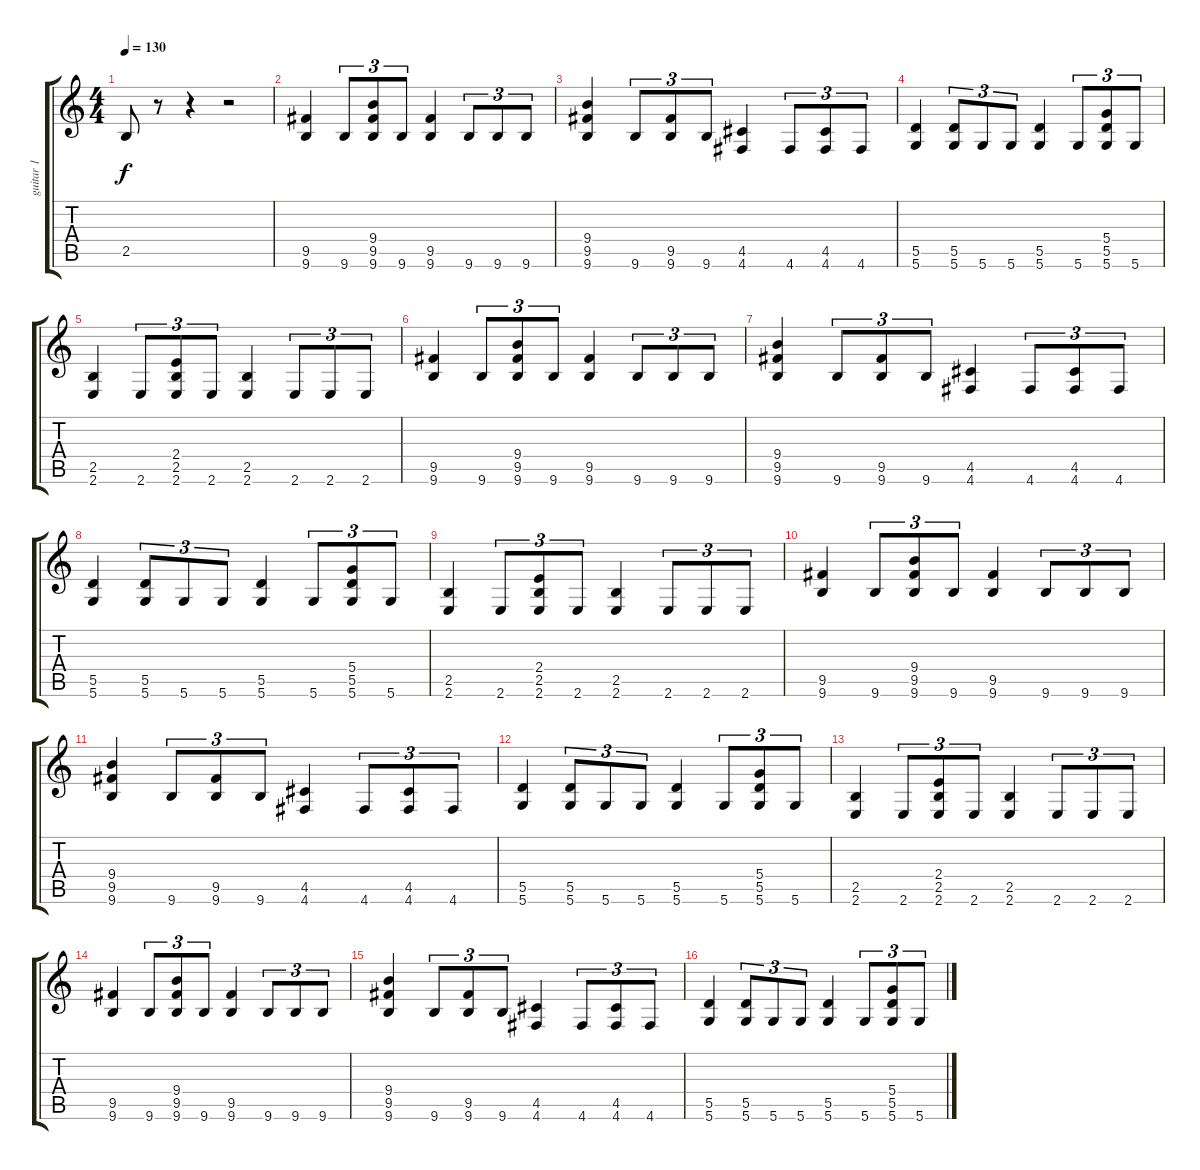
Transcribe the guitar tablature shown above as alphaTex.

\track ("guitar 1" "guitar 1") {instrument overdrivenguitar}
\staff {score tabs}
\tuning (E4 B3 G3 D3 A2 D2) {hide}
\ts (4 4)
\tempo 130
\clef g2
\ks c
2.5.8{dy f} r.8 r.4 r.2 |
(9.5 9.6).4 9.6.8{tu (3 2)} (9.4 9.5 9.6).8{tu (3 2)} 9.6.8{tu (3 2)} (9.5 9.6).4 9.6.8{tu (3 2)} 9.6.8{tu (3 2)} 9.6.8{tu (3 2)} |
(9.4 9.5 9.6).4 9.6.8{tu (3 2)} (9.5 9.6).8{tu (3 2)} 9.6.8{tu (3 2)} (4.5 4.6).4 4.6.8{tu (3 2)} (4.5 4.6).8{tu (3 2)} 4.6.8{tu (3 2)} |
(5.5 5.6).4 (5.5 5.6).8{tu (3 2)} 5.6.8{tu (3 2)} 5.6.8{tu (3 2)} (5.5 5.6).4 5.6.8{tu (3 2)} (5.4 5.5 5.6).8{tu (3 2)} 5.6.8{tu (3 2)} |
(2.5 2.6).4 2.6.8{tu (3 2)} (2.4 2.5 2.6).8{tu (3 2)} 2.6.8{tu (3 2)} (2.5 2.6).4 2.6.8{tu (3 2)} 2.6.8{tu (3 2)} 2.6.8{tu (3 2)} |
(9.5 9.6).4 9.6.8{tu (3 2)} (9.4 9.5 9.6).8{tu (3 2)} 9.6.8{tu (3 2)} (9.5 9.6).4 9.6.8{tu (3 2)} 9.6.8{tu (3 2)} 9.6.8{tu (3 2)} |
(9.4 9.5 9.6).4 9.6.8{tu (3 2)} (9.5 9.6).8{tu (3 2)} 9.6.8{tu (3 2)} (4.5 4.6).4 4.6.8{tu (3 2)} (4.5 4.6).8{tu (3 2)} 4.6.8{tu (3 2)} |
(5.5 5.6).4 (5.5 5.6).8{tu (3 2)} 5.6.8{tu (3 2)} 5.6.8{tu (3 2)} (5.5 5.6).4 5.6.8{tu (3 2)} (5.4 5.5 5.6).8{tu (3 2)} 5.6.8{tu (3 2)} |
(2.5 2.6).4 2.6.8{tu (3 2)} (2.4 2.5 2.6).8{tu (3 2)} 2.6.8{tu (3 2)} (2.5 2.6).4 2.6.8{tu (3 2)} 2.6.8{tu (3 2)} 2.6.8{tu (3 2)} |
(9.5 9.6).4 9.6.8{tu (3 2)} (9.4 9.5 9.6).8{tu (3 2)} 9.6.8{tu (3 2)} (9.5 9.6).4 9.6.8{tu (3 2)} 9.6.8{tu (3 2)} 9.6.8{tu (3 2)} |
(9.4 9.5 9.6).4 9.6.8{tu (3 2)} (9.5 9.6).8{tu (3 2)} 9.6.8{tu (3 2)} (4.5 4.6).4 4.6.8{tu (3 2)} (4.5 4.6).8{tu (3 2)} 4.6.8{tu (3 2)} |
(5.5 5.6).4 (5.5 5.6).8{tu (3 2)} 5.6.8{tu (3 2)} 5.6.8{tu (3 2)} (5.5 5.6).4 5.6.8{tu (3 2)} (5.4 5.5 5.6).8{tu (3 2)} 5.6.8{tu (3 2)} |
(2.5 2.6).4 2.6.8{tu (3 2)} (2.4 2.5 2.6).8{tu (3 2)} 2.6.8{tu (3 2)} (2.5 2.6).4 2.6.8{tu (3 2)} 2.6.8{tu (3 2)} 2.6.8{tu (3 2)} |
(9.5 9.6).4 9.6.8{tu (3 2)} (9.4 9.5 9.6).8{tu (3 2)} 9.6.8{tu (3 2)} (9.5 9.6).4 9.6.8{tu (3 2)} 9.6.8{tu (3 2)} 9.6.8{tu (3 2)} |
(9.4 9.5 9.6).4 9.6.8{tu (3 2)} (9.5 9.6).8{tu (3 2)} 9.6.8{tu (3 2)} (4.5 4.6).4 4.6.8{tu (3 2)} (4.5 4.6).8{tu (3 2)} 4.6.8{tu (3 2)} |
(5.5 5.6).4 (5.5 5.6).8{tu (3 2)} 5.6.8{tu (3 2)} 5.6.8{tu (3 2)} (5.5 5.6).4 5.6.8{tu (3 2)} (5.4 5.5 5.6).8{tu (3 2)} 5.6.8{tu (3 2)}
